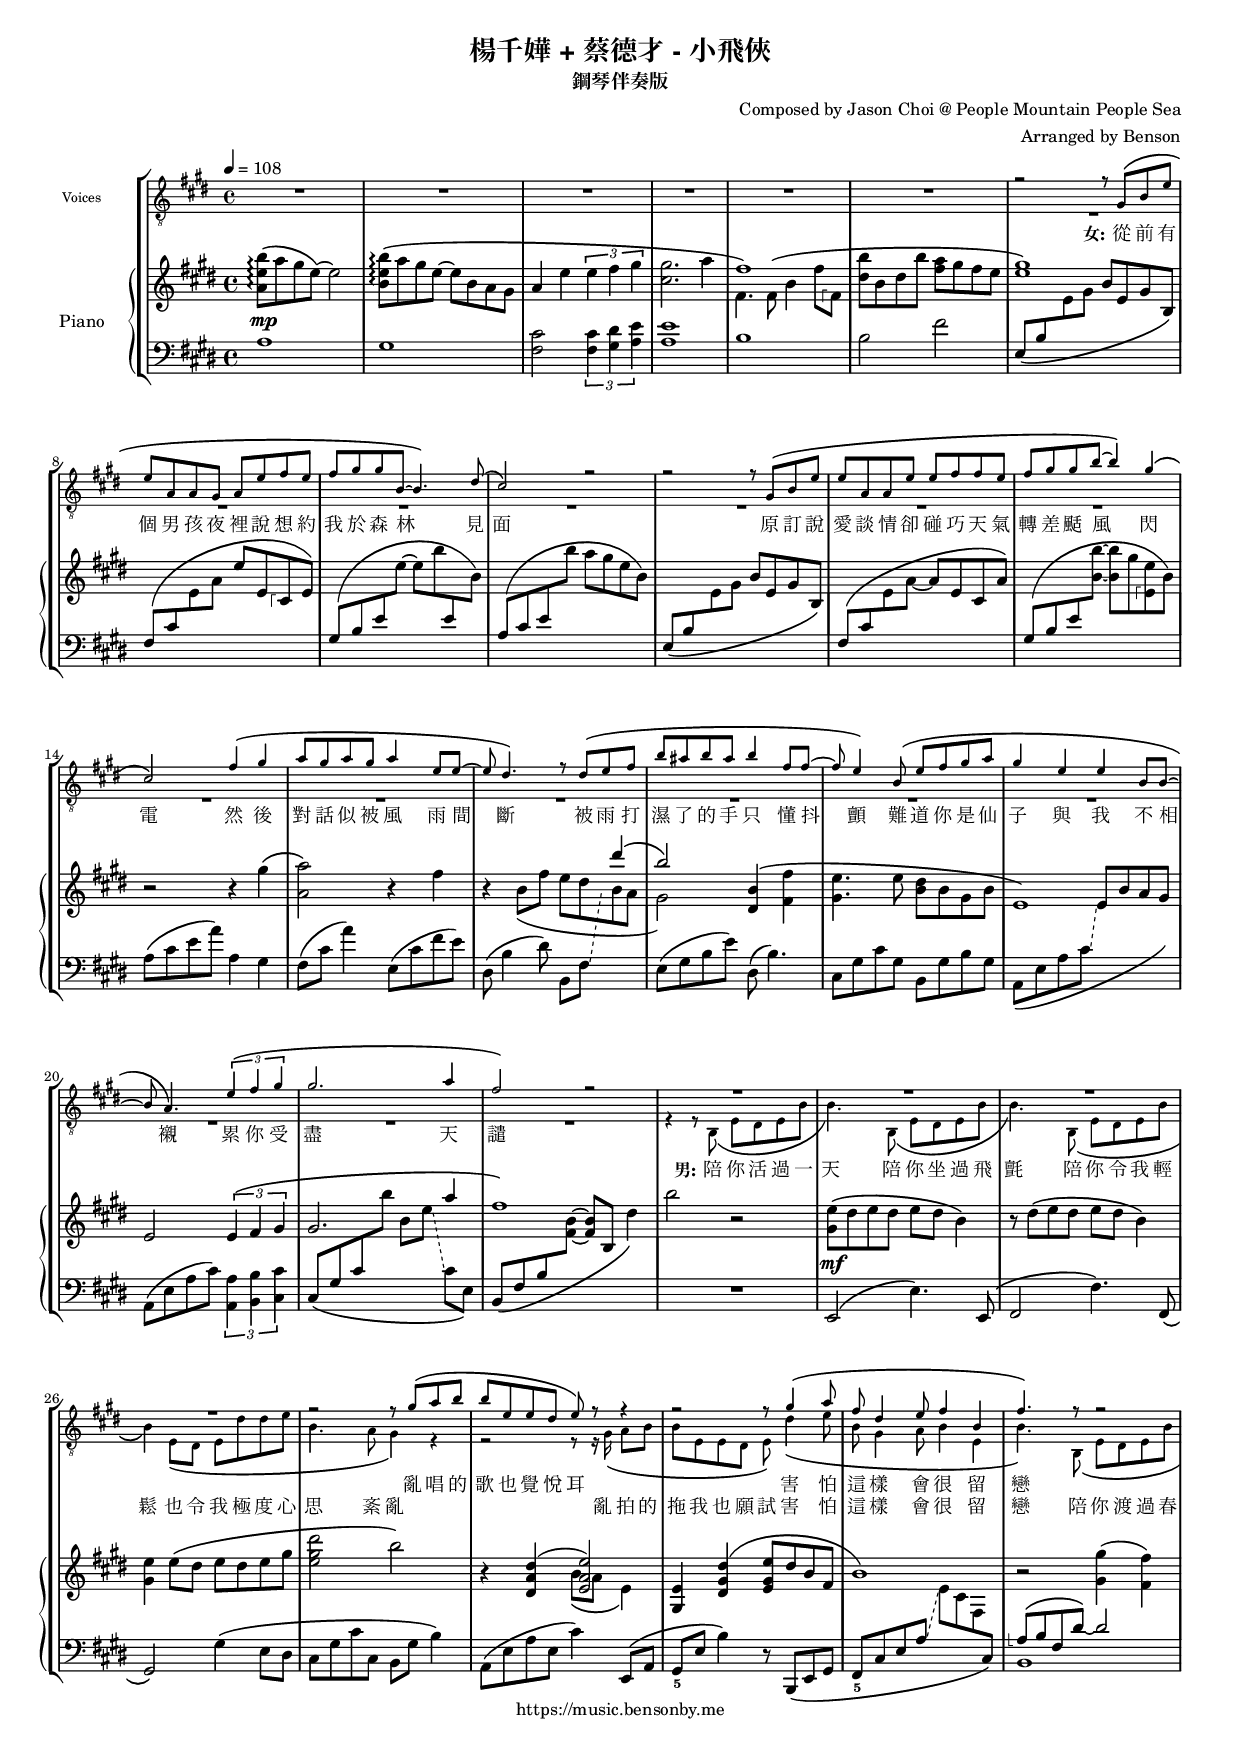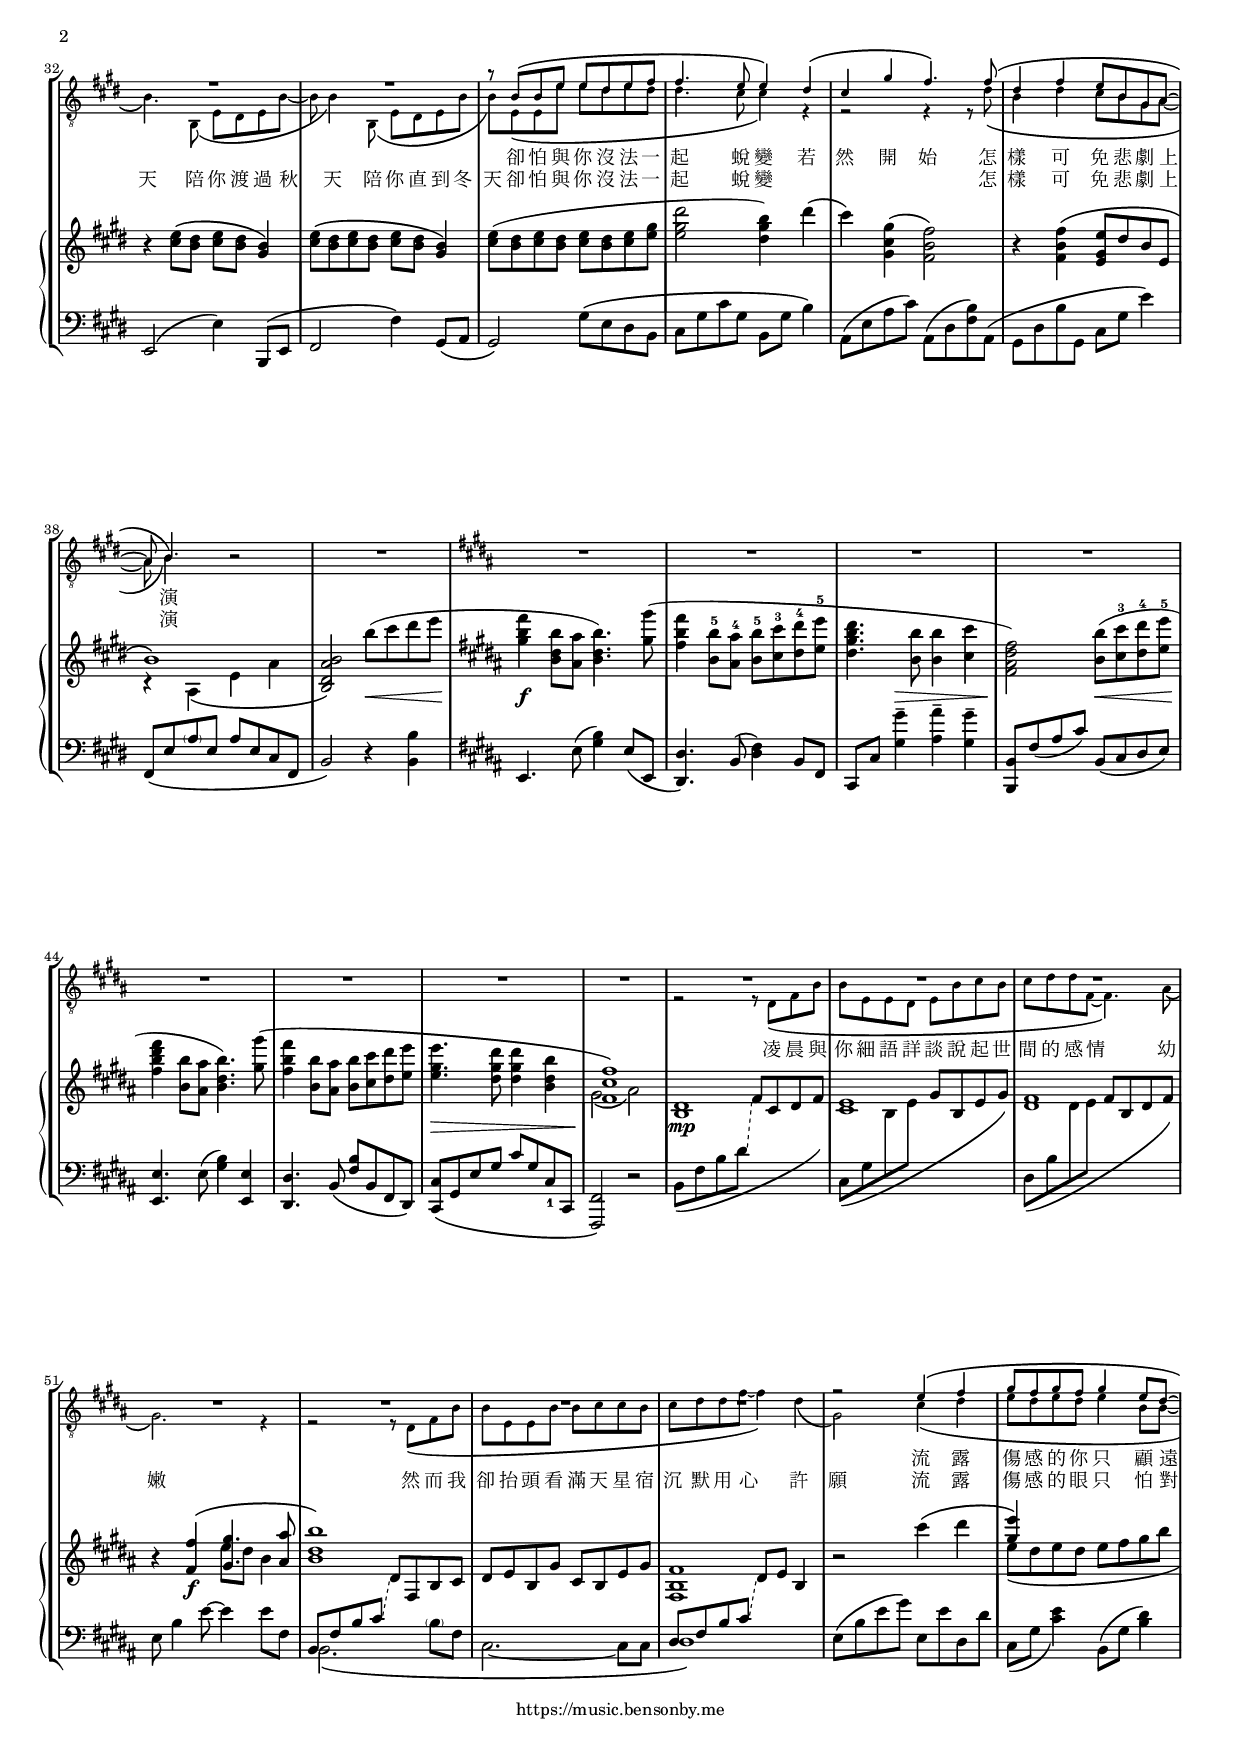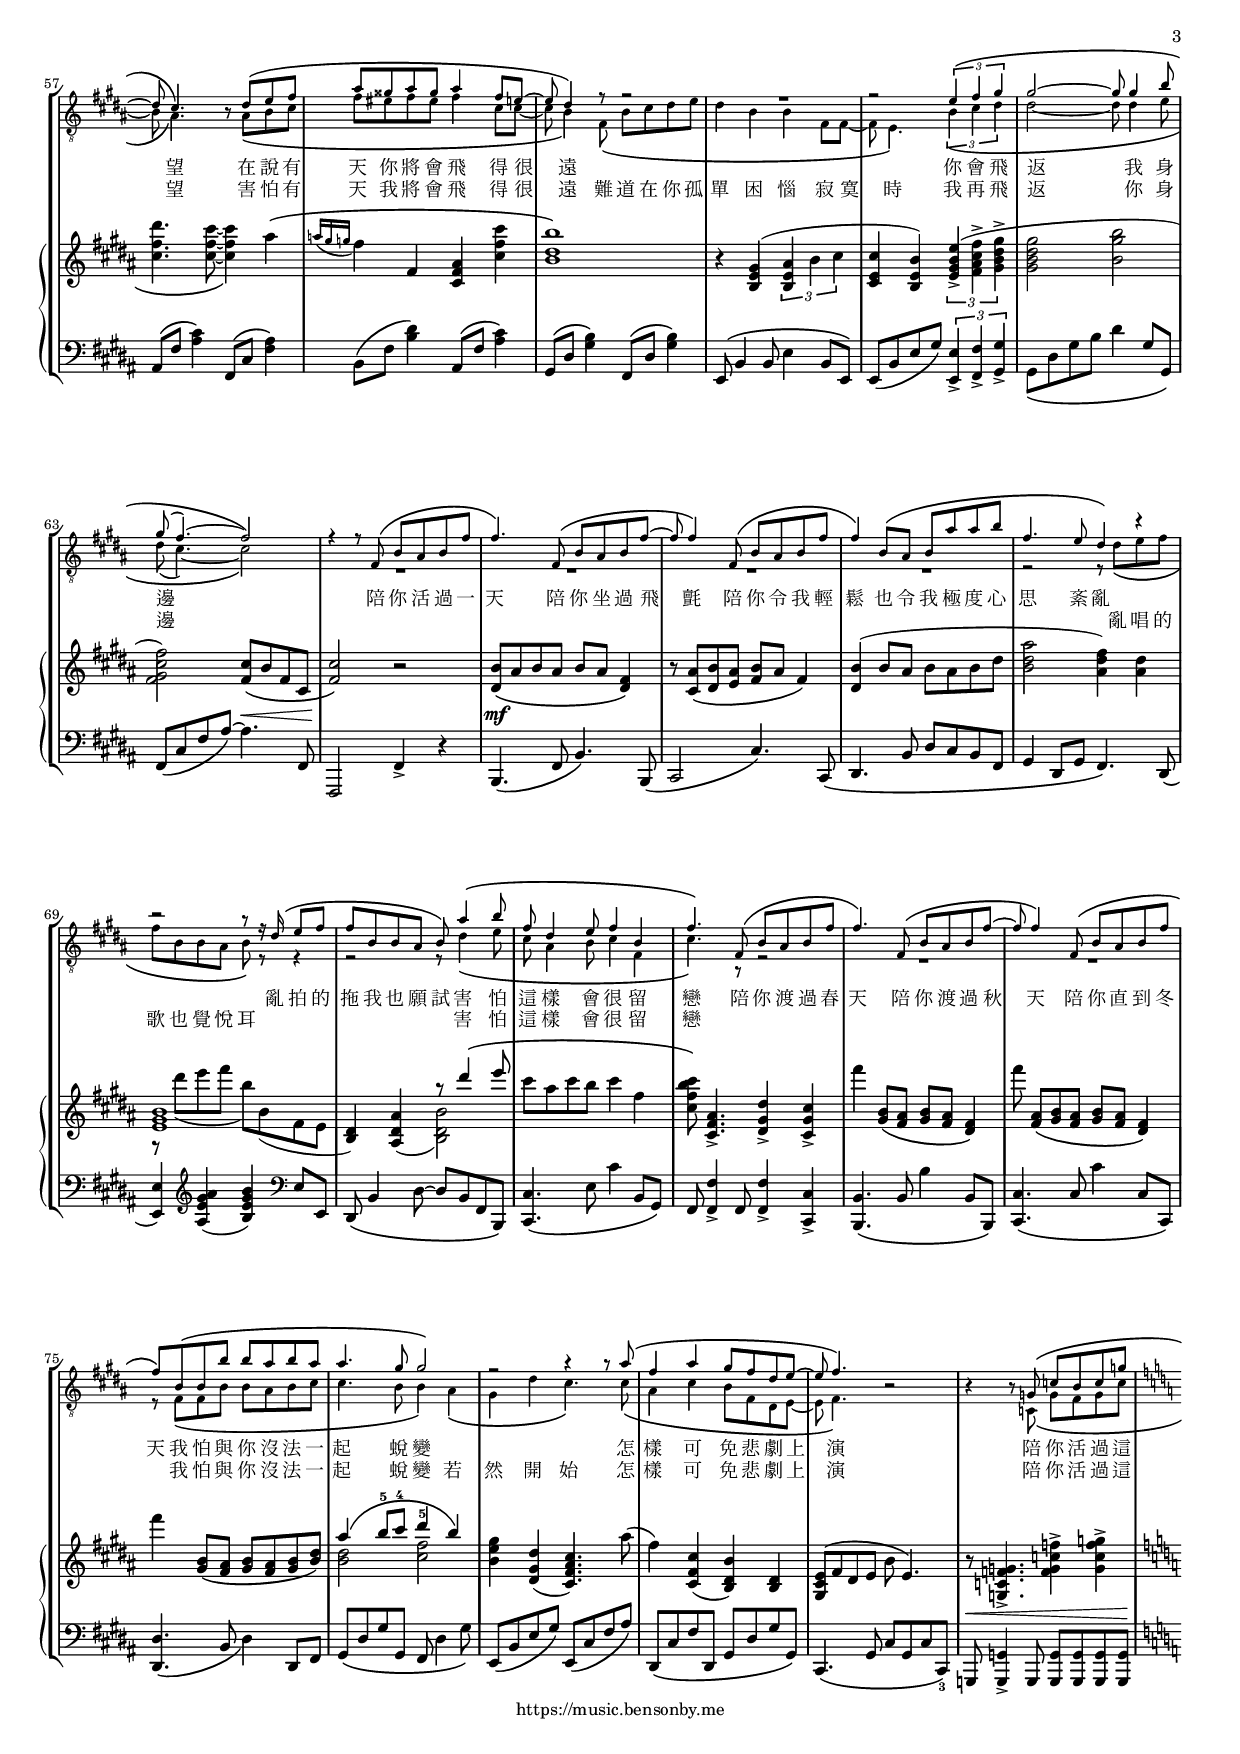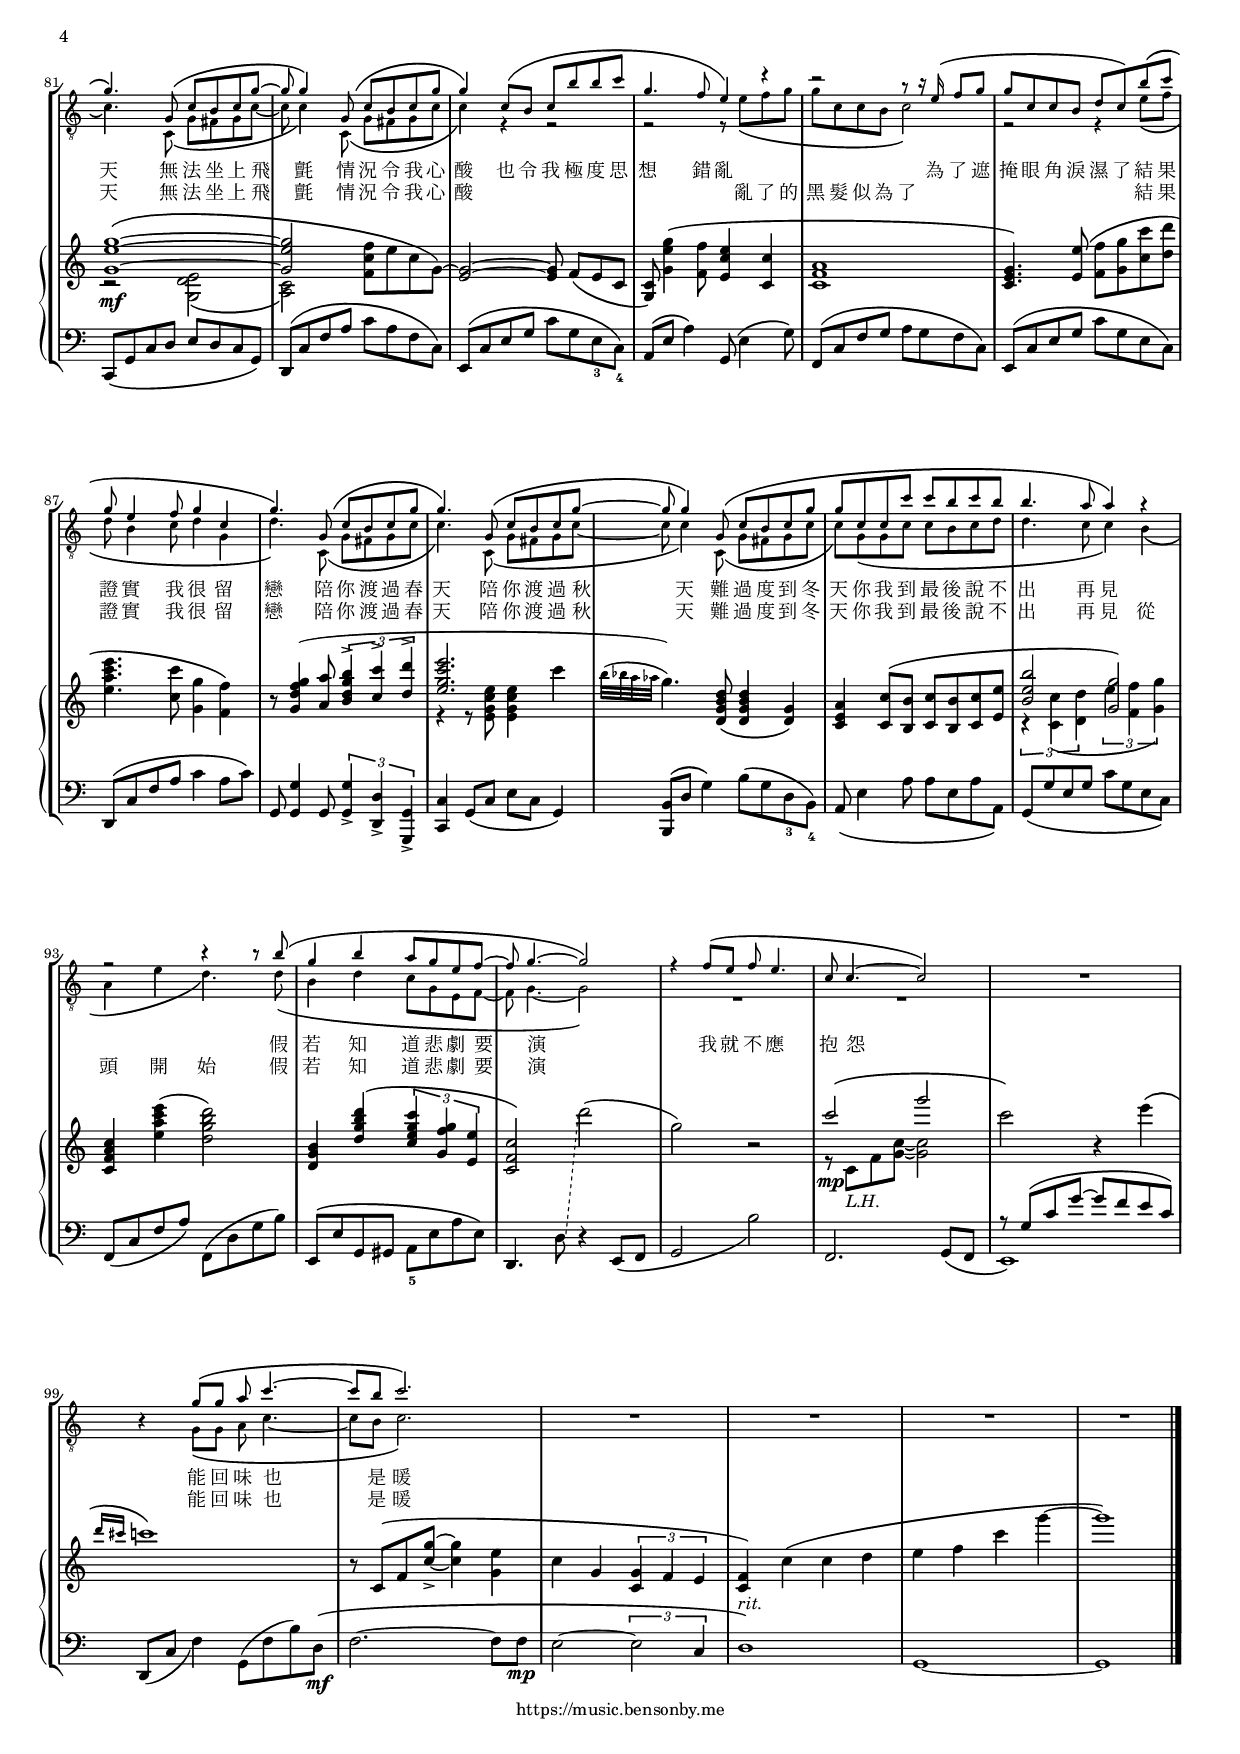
\version "2.18.2"
\include "articulate.ly"
%% http://lsr.di.unimi.it/LSR/Item?id=336
%% see also http://code.google.com/p/lilypond/issues/detail?id=1228

%% Usage:
%%   \new Staff \with {
%%     \override RestCollision.positioning-done = #merge-rests-on-positioning
%%   } << \somevoice \\ \othervoice >>
%% or (globally):
%%   \layout {
%%     \context {
%%       \Staff
%%       \override RestCollision.positioning-done = #merge-rests-on-positioning
%%     }
%%   } 
%%
%% Limitations:
%% - only handles two voices
%% - does not handle multi-measure/whole-measure rests

#(define (rest-score r)
  (let ((score 0)
	(yoff (ly:grob-property-data r 'Y-offset))
	(sp (ly:grob-property-data r 'staff-position)))
    (if (number? yoff)
	(set! score (+ score 2))
	(if (eq? yoff 'calculation-in-progress)
	    (set! score (- score 3))))
    (and (number? sp)
	 (<= 0 2 sp)
	 (set! score (+ score 2))
	 (set! score (- score (abs (- 1 sp)))))
    score))

#(define (merge-rests-on-positioning grob)
  (let* ((can-merge #f)
	 (elts (ly:grob-object grob 'elements))
	 (num-elts (and (ly:grob-array? elts)
			(ly:grob-array-length elts)))
	 (two-voice? (= num-elts 2)))
    (if two-voice?
	(let* ((v1-grob (ly:grob-array-ref elts 0))
	       (v2-grob (ly:grob-array-ref elts 1))
	       (v1-rest (ly:grob-object v1-grob 'rest))
	       (v2-rest (ly:grob-object v2-grob 'rest)))
	  (and
	   (ly:grob? v1-rest)
	   (ly:grob? v2-rest)	     	   
	   (let* ((v1-duration-log (ly:grob-property v1-rest 'duration-log))
		  (v2-duration-log (ly:grob-property v2-rest 'duration-log))
		  (v1-dot (ly:grob-object v1-rest 'dot))
		  (v2-dot (ly:grob-object v2-rest 'dot))
		  (v1-dot-count (and (ly:grob? v1-dot)
				     (ly:grob-property v1-dot 'dot-count -1)))
		  (v2-dot-count (and (ly:grob? v2-dot)
				     (ly:grob-property v2-dot 'dot-count -1))))
	     (set! can-merge
		   (and 
		    (number? v1-duration-log)
		    (number? v2-duration-log)
		    (= v1-duration-log v2-duration-log)
		    (eq? v1-dot-count v2-dot-count)))
	     (if can-merge
		 ;; keep the rest that looks best:
		 (let* ((keep-v1? (>= (rest-score v1-rest)
				      (rest-score v2-rest)))
			(rest-to-keep (if keep-v1? v1-rest v2-rest))
			(dot-to-kill (if keep-v1? v2-dot v1-dot)))
		   ;; uncomment if you're curious of which rest was chosen:
		   ;;(ly:grob-set-property! v1-rest 'color green)
		   ;;(ly:grob-set-property! v2-rest 'color blue)
		   (ly:grob-suicide! (if keep-v1? v2-rest v1-rest))
		   (if (ly:grob? dot-to-kill)
		       (ly:grob-suicide! dot-to-kill))
		   (ly:grob-set-property! rest-to-keep 'direction 0)
		   (ly:rest::y-offset-callback rest-to-keep)))))))
    (if can-merge
	#t
	(ly:rest-collision::calc-positioning-done grob))))

#(set-global-staff-size 15)

cr = \change Staff = "right"
cl = \change Staff = "left"
rhMark = \markup { 
  \path #0.1 #'((moveto -1 0)(rlineto 0 -1.5)(rlineto 0.5 0))
}
lhMark = \markup { 
  \path #0.1 #'((moveto 0 1)(rlineto -0.5 0)(rlineto 0 -1.5))
}

upper-intro = \relative c'' {
  <a e' b'>8\arpeggio\( a' gis e~\) e2
  << {
    \stemNeutral
    <b e b'>8\arpeggio\( a' gis e~ e b a gis
    a4 e' \times 2/3 {e fis gis}
    <cis, gis'>2. a'4
    fis1\)
  } \\ {
    s1*3
    fis,4. fis8^\( b4 fis'8
    \set fingeringOrientations = #'(left)
    <fis,\finger \lhMark>
    \stemNeutral
    <b' dis,>8 b, dis b' <a fis> gis fis e
    <e gis>1\)
  } >>
}

upper-verse-one = \relative c''' {
  s1
  s1
  s1
  s1
  s1
  s1
  r2 r4 gis4\(
  <a, a'>2\) r4 fis'4
  r4 << {
    s4 s4 dis'4\( b2\)
  } \\ {
    b,8\( fis' e dis b a gis2\)
  } >>
  <dis b'>4\( <fis fis'>
  <gis e'>4. e'8 <b dis> b gis b
  e,1\)
  e2 \times 2/3 {e4\( fis gis}
  gis2. \stemUp a'4
  \stemNeutral
  fis1\)
  b2 r2
}

upper-chorus-one = \relative c'' {
  <e gis,>8\( dis e dis e dis b4\)
  r8 dis\( e dis e dis b4\)
  <gis e'>4 e'8\( dis e dis e gis
  <e gis dis'>2 b'\)
  r4 << {
    <dis,, a' dis>4( <e a e'>2)
  } \\ {
    s4 b'8\( a e4\)
  } >>
  <gis, e'> <dis' gis dis'>\( <e gis e'>8 dis' b fis
  b1\)
  r2 <gis gis'>4( <fis fis'>)
  r4 <cis' e>8\( <b dis> <cis e> <b dis> <gis b>4\)
  <cis e>8\( <b dis> <cis e> <b dis> <cis e> <b dis> <gis b>4\)
  <cis e>8( <b dis> <cis e> <b dis> <cis e> <b dis> <cis e> <e gis>
  <e gis dis'>2 <dis gis b>4) dis'(
  cis) <gis, cis gis'>( <fis b fis'>2)
  r4 << {
    \stemNeutral
    <fis b fis'>4\( <e gis e'>8 dis' b e,
    \stemUp
    b'1\)
  } \\ {
    s2.
    r4 a,\( e' a
    \stemNeutral
    <b, dis a' b>2\)
  } >>
}

upper-episode = \relative c''' {
  b8( cis dis e \key b \major
  <gis, b fis'>4 <b, dis b'>8 <ais ais'> <b dis b'>4.) <gis' gis'>8(
  <fis b fis'>4 <b, b'^5>8 <ais ais'^4> <b b'^5> <cis cis'^3> <dis dis'^4> <e e'^5>
  <dis gis b dis>4. <b b'>8 <b b'>4 <cis cis'>
  <fis, ais dis fis>2) <b b'>8( <cis cis'^3> <dis dis'^4> <e e'^5>
  <fis b dis fis>4 <b, b'>8 <ais ais'> <b dis b'>4.)
  << {
    \stemNeutral
    <gis' gis'>8\(
    <fis b fis'>4 <b, b'>8 <ais ais'> <b b'> <cis cis'> <dis dis'> <e e'>
    <e gis e'>4. <dis gis dis'>8 <dis gis dis'>4 <b dis b'>
    \stemUp
    <fis cis' fis>1\)
  } \\ {
    s8 s1*2
    gis2\( ais\)
  } >>
}

upper-verse-two = \relative c' {
  <b dis>1
  <cis e>
  <dis fis>
  r4 << {
    <fis fis'>\(\f <gis gis'>4. <ais ais'>8
    <b dis b'>1\)
  } \\ {
    s4 e8 dis b4
  } >>
  s1
  <fis, b fis'>1
  r2 << {
    \stemNeutral
    cis'''4\( dis 
    \stemUp
    <e gis,>4\) s2. s2.
  } \\ {
    s2
    e,8\( dis e dis e fis gis b
    <cis, fis dis'>4. <cis fis cis'>8~ <cis fis cis'>4\)
  } >>
  \tag #'written {
    ais'4\( \acciaccatura {a16 gis g}
  }
  \tag #'midi {
    ais8\( \tuplet 3/2 { a16 gis g}
  }
  fis4 fis, <cis fis ais>4 <cis' fis cis'>
  <b dis b'>1\)
  r4 <b, e gis>( \times 2/3 {<b e ais>4 b' cis}
  <cis, e cis'>4 <b e b'>) \times 2/3 {<e gis b e>4->( <fis ais cis fis>-> <gis b dis gis>->}
  <gis b dis gis>2 <b gis' b>
  <fis gis cis fis>2) <fis cis'>8\( b fis cis
  <fis cis'>2\) r2
}

upper-chorus-two = \relative c'' {
  <b dis,>8\( ais b ais b ais <dis, fis>4\)
  r8 <cis ais'>\( <dis b'> <e ais> <fis b> ais fis4\)
  <dis b'>4( b'8 ais b ais b dis
  <b dis ais'>2 <ais dis fis>4) <ais dis>
  << {<e gis b>1 s4} \\ {r8 dis''( e fis b,) b,( fis e \stemNeutral <b dis>4) } >>
  << {
    s4 r8 dis''4\( e8
    \stemNeutral
    cis8 ais cis b cis4 fis,
    <cis fis b cis>8\)
  } \\ {
    \stemNeutral
    <ais, dis ais'>4(
    \stemDown
    <b dis b'>2)
  } >>
  <cis fis ais>4.-> <dis gis dis'>4-> <cis gis' cis>->
  fis''4 <gis,, b>8\( <fis ais> <gis b> <fis ais> <dis fis>4\)
  fis''8 <fis,, ais>8\([ <gis b> <fis ais>] <gis b> <fis ais> <dis fis>4\)
  fis''4 <gis,, b>8\( <fis ais> <gis b> <fis ais> <gis b> <b dis>\)
  << {ais'4\( b8^5 cis^4 dis4^5 b\)} \\ {<b, dis>2 <cis fis>2} >>
  <b e gis>4 <dis, gis dis'>4( <cis fis ais cis>4.) ais''8(
  fis4) <cis, fis cis'>4( <b dis b'>4) <b dis>
  <gis cis e>8\( fis' dis e b' e,4.\)
}

upper-chorus-three = \relative c' {
  r8 <g c f g>4.-> <f' g c f>4-> <g c f g>-> \key c \major

  << {
    <g e' g>1~\(
    q2
    \stemNeutral
    <f c' f>8 e' c g~\)
    <e g>2~ <e g>8
  } \\ {
    r2 <g, d' e>2\(
    <a c>2\)
  } >>
  f'8\( e c
  <g c>8\) <g' e' g>4\( <f f'>8 <e c' e>4 <c c'>
  <c f a>1
  <c e g>4.\) <e e'>8\( <f f'> <g g'> <c c'> <d d'>
  <e a c e>4. <c c'>8 <g g'>4 <f f'>\)
  r8 << {
    <g d' f g>4( <a a'>8 \tuplet 3/2 2 {<b d g b>4-> <c c'>-> <d d'>->}
    <e g c e>2. \stemNeutral
    \tag #'written { c'4 \acciaccatura { b32 bes a aes }}
    \tag #'midi { c8 b32 bes a aes }
    g4.)
  } \\ {
    s4. s2 r4 r8 <e, g c e> q4
  } >>
  <d g b d>8\( q4 <d g>\)
  <c e a>4
  << {
    \stemNeutral
    <c c'>8\( <b b'> <c c'> <b b'> <c c'> <e e'>
    \stemUp
    <b' e b'>2 <g g'>\)
  } \\ {
    s2.
    \tuplet 3/2 2 {r4 <c, c'>\( <d d'> e' <f, f'> <g g'>\)}
  } >>
  <c, f a c>4 <e' a c e>( <d g b d>2)
  <d, g b>4 << {
    <d' g b d>4\( \tuplet 3/2 2 {<c e g c>4 <g f' g> <e e'>}
    <c f c'>2\)
  } \\ {
    s2.
    \cl
    \stemNeutral
    d,,4.
    \once \override Glissando #'style = #'dashed-line
    d'8\glissando
    \cr
    d'''2^(
    g,2)
  } >>
  r2
}

upper-ending = \relative c''' {
  << {
    c2\( g'2
    \stemNeutral c,2\) 
  } \\ {
    r8 c,,_\markup { \italic "L.H." } f <g c>~ q2
  } >>
  r4 e''\(
  \grace{d16[ cis]} c1\)
  r8 c,,\( f <c' g'>8~-> <c g'>4 <g e'>
  c g \times 2/3 {<c, g'>4 f e}
  \tag #'written {
    <c f>4\) c'\( c d
    e f c' g'~ g1\) 
  }
  \tag #'midi {
    \tempo 4 = 105
    <c,,, f>4\)
    \tempo 4 = 103
    c'\(
    \tempo 4 = 101
    c
    \tempo 4 = 97
    d
    \tempo 4 = 88
    e
    \tempo 4 = 79
    f
    \tempo 4 = 66
    c'
    g'~ g1\) 
  }
  \bar "|."
}

lower-intro = \relative c' {
  a1
  gis
  <fis cis'>2 \times 2/3 {<fis cis'>4 <gis dis'> <a e'>}
  <a e'>1
  b1
  b2 fis'
}

lower-verse-one = \relative c {
  e8_\( b' \cr e gis b e, gis b,\)
  \cl fis\( cis' \cr e a e' e,
  \set fingeringOrientations = #'(left)
  <cis\finger \lhMark> e\)
  \cl gis,\( b e \cr e'~ e b' \cl e,, \cr b'\)
  \cl a,\( cis e \cr b'' a gis e b\)
  \cl e,,_\( b' \cr e gis b e, gis b,\)
  \cl fis\( cis' \cr e a~ a e cis a'\)
  \cl gis,\( b e \cr <b' b'>~ <b b'> gis' <e,\finger \lhMark e'> b'\)
  \cl a,\( cis e a\) a,4 gis
  fis8\( cis' a'4\) e,8\( cis' fis e\)
  dis,\( b'4 dis8\) b, \once \override Glissando #'style = #'dashed-line fis'\glissando
  \hideNotes \cr b'4
  \unHideNotes \cl
  e,,8\( gis b e\) dis,\( b'4.\)
  cis,8 gis' cis gis b, gis' b gis
  a,_\( e' a \once \override Glissando #'style = #'dashed-line cis \glissando \cr e b' a gis\)
  \cl a,,\( e' a cis\) \times 2/3 {<a, a'>4 <b b'> <cis cis'>}
  cis8_\( gis' cis \cr b'' b,[ \once \override Glissando #'style = #'dashed-line e]\glissando \cl cis, e,\)
  b_\( fis' b \cr <fis' b>~ <fis b> b, dis'4\)
  \cl R1
}

lower-chorus-one = \relative c, {
  e2\( e'4.\) e,8\(
  fis2 fis'4.\) fis,8\(
  gis2\) gis'4\( e8 dis
  cis8 gis' cis cis, b gis' b4\)
  a,8\( e' a e cis'4\) e,,8\( a
  gis8_5 e' b'4\) r8 b,,_\( e gis
  fis8_5 cis' e \once \override Glissando #'style = #'dashed-line a \glissando \cr e' cis fis, \cl cis\)
  << {b1} \\ {
    \stemUp
    \set fingeringOrientations = #'(left)
    <a'\finger \rhMark>8^\( b fis dis'~\) dis2
  } >>
  \stemNeutral e,,2\( e'4\) b,8\( e
  fis2 fis'4\) gis,8\( a
  gis2\) gis'8\( e dis b
  cis gis' cis gis b, gis' b4\)
  a,8\( e' a cis\) a,\( dis <fis b>\) a,\(
  gis dis' b' gis, cis gis' e'4\)
  fis,,8\( e' \parenthesize a e a e cis fis,
  b2\)
}
 
lower-episode = \relative c {
  r4 <b b'> \key b \major
  e,4. e'8( <gis b>4) e8\( e,
  <dis dis'>4.\) b'8( <dis fis>4) b8 fis
  cis8 cis' <gis' gis'>4-- <ais ais'>-- <gis gis'>--
  <b,, b'>8 fis''( ais cis) b,\( cis dis e\)
  <e, e'>4. e'8( <gis b>4) <e, e'>4
  <dis dis'>4. b'8\( <fis' b>8 b, fis dis\)
  <cis cis'>8\( gis' e' gis cis gis cis,_1 cis,
  <fis, fis'>2\) r2
}

lower-verse-two = \relative c {
  b8_\( fis' b \once \override Glissando #'style = #'dashed-line dis \glissando \cr fis cis dis fis\)
  \cl \stemDown cis,_\( gis' \cr b e \stemNeutral gis b, e gis\)
  \cl \stemDown dis,_\( b' \cr dis e \stemNeutral fis b, dis fis\)
  \cl e, b'4 e8~ e4 e8 fis,8
  << {
    b,8 fis' b
    \once \override Glissando #'style = #'dashed-line cis\glissando \cr
    dis fis, b cis
    dis e b gis' cis, b e gis
    \cl
    dis,8 fis b
    \once \override Glissando #'style = #'dashed-line cis \glissando \cr
    dis e b4
  } \\ {
    \cl
    b,2.\( \parenthesize b'8 fis
    cis2.~ cis8 cis
    dis1\)
  } >>
  \stemNeutral e8\( b' e gis\) e, e' dis, dis'
  cis,_\( gis' <cis e>4\) b,8\( gis' <b dis>4\)
  ais,8\( fis' <ais cis>4\) fis,8\( cis' <fis ais>4\)
  b,8\( fis' <b dis>4\) ais,8\( fis' <ais cis>4\)
  gis,8\( dis' <gis b>4\) fis,8\( dis' <gis b>4\)
  e,8\( b'4 b8 e4 b8 e,\)
  e\( b' e gis\) \times 2/3 {<e, e'>4-> <fis fis'>-> <gis gis'>->}
  gis8_\( dis' gis b dis4 gis,8 gis,\)
  fis\( cis' fis ais~\) ais4. fis,8
  fis,2 fis'4-> r4
}

lower-chorus-two = \relative c, {
  b4.\( fis'8 b4.\) b,8\(
  cis2 cis'4.\) cis,8\(
  dis4. b'8 dis8 cis b fis
  gis4 dis8 gis fis4.\) dis8(
  <e e'>4) \clef treble  <ais' e' gis ais>( <b e gis b>) \clef bass e,8 e,
  dis_\( b'4 dis8~ dis8 b fis b,\)
  <cis cis'>4._\( e'8 cis'4 b,8 gis\)
  fis <fis fis'>4-> fis8 <fis fis'>4-> <cis cis'>->
  <b b'>4._\( b'8 b'4 b,8 b,\)
  <cis cis'>4._\( cis'8 cis'4 cis,8 cis,\)
  <dis dis'>4._\( b'8 dis4\) dis,8 fis
  gis_\( dis' gis gis, fis8 dis'4 gis8\)
  e,_\( b' e gis\) e,\( cis' fis ais\)
  dis,,_\( cis' fis dis, gis dis' gis gis,\)
  cis,4._\( gis'8 cis gis cis cis,_3\)
}

lower-chorus-three = \relative c, {
  g8 <g g'>4-> g8 <g g'> <g g'> <g g'> <g g'>  \key c \major
  c8\( g' c d e d c g\)
  d\( c' f a c a f c\)
  e,\( c' e g c g e_3 c_4\)
  a\( e' a4\) g,8\( e'4 g8\)
  f,\( c' f g a g f c\)
  e,\( c' e g c g e c\)
  d,\( c' f a c4 a8 c\)
  g,8 <g g'>4 g8 \tuplet 3/2 2 {<g g'>4-> <d d'>-> <g, g'>->}
  <c c'>4 g'8_\( c e c g4\)
  <b, b'>8\( d'8 g4\) b8\( g d_3 b_4\)
  a8_\( e'4 a8 a e a a,\)
  g_\( g' e g c g e c\)
  f,\( c' f a\) f,\( d' g b\)
  e,,\( e' g, gis a_5 e' a e\)
  s2
  r4 e,8_\( f
  g2 b'\)
}

lower-ending = \relative c' {
  << {
    s1
    r8 g^\( c g'~ g f e c\)
  } \\ {
    \stemNeutral
    f,,2. g8\( f \stemDown e1\)
  } >>
  d8_( c' f4) g,8( f' b) d,\mf\(
  f2.~ f8 f\mp
  e2~ \times 2/3 {e2 c4}
  d1\)
  g,~
  g \bar "|."
}

upper = \relative c {
  \clef treble \key e \major \time 4/4 \tempo 4 = 108
  \upper-intro
  \upper-verse-one
  \upper-chorus-one
  \upper-episode
  \upper-verse-two
  \upper-chorus-two
  \upper-chorus-three
  \upper-ending
}

lower = \relative c {
  \clef bass \key e \major \time 4/4
  \lower-intro
  \lower-verse-one
  \lower-chorus-one
  \lower-episode
  \lower-verse-two
  \lower-chorus-two
  \lower-chorus-three
  \lower-ending
}

dynamics = {
  s1\mp s1*22
  s1\mf s1*14
  s2 s2\< s1\!\f s1 s4 s2.\> s2\! s2\< s1\! s1 s1\> s1\!
  s1\mp s1*14 s2 s2\< s1\!
  s1\mf s1*14 s1\<
  s1\!\mf s1*15
  s1\mp s1*4 s1_\markup { \italic "rit." } s1*2
}

melodyf = \relative c' {
  \clef treble \key e \major \time 4/4
  \override Script #'padding = #2

  \override MultiMeasureRest.staff-position = #0
  R1*6
  \revert MultiMeasureRest.staff-position

  r2 r8 gis\( b e e a, a gis a e' fis e fis gis gis b,~ b4.\) dis8\( cis2\) r2
  r2 r8 gis\( b e e a, a e' e fis fis e fis gis gis b~ b4\) gis\( cis,2\)
  fis4\( gis a8 gis a gis a4 e8 e~ e dis4.\)
  r8 dis\( e fis b ais b ais b4 fis8 fis~ fis e4\)
  b8\( e fis gis a gis4 e e b8 b~ b a4.\)
  \times 2/3 {e'4\( fis gis} gis2. a4 fis2\) r2 R1

  R1 R1 R1 r2 r8
  gis\( a b b e, e dis e\) r r4 r2 r8
  gis4\( a8 fis dis4 e8 fis4 b, fis'4.\) r8 r2
  R1 R1 r8 b,\( b e e dis e fis fis4. e8 e4\) dis\( cis gis' fis4.\)
  fis8\( dis4 fis e8 b gis a~ a b4.\) r2
  \override MultiMeasureRest.staff-position = #0
  R1
  \key b \major R1*15
  \revert MultiMeasureRest.staff-position
  r2 e4\( fis gis8 fis gis fis gis4 e8 dis~ dis cis4.\)
  r8 dis\( e fis ais gisis ais gisis ais4 fis8 e~ e dis4\) r8 r2
  R1 r2 \times 2/3 {e4\( fis gis} gis2~ gis8 gis4 b8 gis( fis4.~) fis2\)
  r4 r8 fis,\( b ais b fis' fis4.\) fis,8\( b ais b fis'~ fis fis4\)
  fis,8\( b ais b fis' fis4\) b,8\( ais b ais' ais b fis4. e8 dis4\) r
  r2 r8 r16 dis16\( e8 fis fis b, b ais b\) ais'4\( b8 fis dis4 e8 fis4 b, fis'4.\)
  fis,8\( b ais b fis' fis4.\) fis,8\( b ais b fis'~ fis fis4\)
  fis,8\( b ais b fis' fis\) b,\( b b' b ais b ais ais4. gis8 gis2\)
  r2 r4 r8 ais\( fis4 ais gis8 fis dis e~ e fis4.\) r2
  r4 r8 g,\( c b c g'
  \key c \major g4.\) g,8\( c b c g'~ g g4\)
  g,8\( c b c g' g4\) c,8\( b c b' b c g4. f8 e4\) r4 r2 r8 r16
  e16\( f8 g g c, c b d c\)
  b'\( c g e4 f8 g4 c, g'4.\)
  g,8\( c b c g' g4.\) g,8\( c b c g'~ g g4\)
  g,8\( c b c g' g c, c c' c b c b b4. a8 a4\)
  r4 r2 r4 r8 b\( g4 b a8 g e f~ f g4.~ g2\)
  r4 f8\( e f e4. c8 c4.~ c2\)
  \override MultiMeasureRest.staff-position = #0
  R1 r4
  g'8\( g a c4.~ c8 b c2.\) R1 R1 R1 R1 \bar "|."
}

lyricsf = \lyricmode {
  \set stanza = #"女:"
  從 前 有 個 男 孩 夜 裡 說 想 約 我 於 森 林 見 面
  原 訂 說 愛 談 情 卻 碰 巧 天 氣 轉 差 颳 風 閃 電
  然 後 對 話 似 被 風 雨 間 斷
  被 雨 打 濕 了 的 手 只 懂 抖 顫 難 道 你 是 仙 子
  與 我 不 相 襯 累 你 受 盡 天 譴
  亂 唱 的 歌 也 覺 悅 耳
  害 怕 這 樣 會 很 留 戀
  卻 怕 與 你 沒 法 一 起 蛻 變
  若 然 開 始 怎 樣 可 免 悲 劇 上 演
  流 露 傷 感 的 你 只 顧 遠 望
  在 說 有 天 你 將 會 飛 得 很 遠
  你 會 飛 返 我 身 邊
  陪 你 活 過 一 天 陪 你 坐 過 飛 氈
  陪 你 令 我 輕 鬆 也 令 我 極 度 心 思 紊 亂
  亂 拍 的 拖 我 也 願 試
  害 怕 這 樣 會 很 留 戀
  陪 你 渡 過 春 天 陪 你 渡 過 秋 天
  陪 你 直 到 冬 天
  我 怕 與 你 沒 法 一 起 蛻 變
  怎 樣 可 免 悲 劇 上 演
  陪 你 活 過 這 天 無 法 坐 上 飛 氈
  情 況 令 我 心 酸
  也 令 我 極 度 思 想 錯 亂
  為 了 遮 掩 眼 角 淚 濕 了
  結 果 證 實 我 很 留 戀
  陪 你 渡 過 春 天 陪 你 渡 過 秋 天
  難 過 度 到 冬 天 你 我 到 最 後 說 不 出 再 見
  假 若 知 道 悲 劇 要 演
  我 就 不 應 抱 怨
  能 回 味 也 是 暖
}

melodym = \relative c' {
    \clef "treble_8" \key e \major \time 4/4
    s1*6
    R1*8
    R1*8
    r4 r8 b,\( e dis e b' b4.\) b,8\( e dis e b' b4.\)
    b,8\( e dis e b' b4\) e,8\( dis e dis' dis e b4. a8 gis4\) r4
    r2 r8 r16 gis\( a8 b b e, e dis e\) dis'4\( e8 b gis4 a8 b4 e, b'4.\)
    b,8\( e dis e b' b4.\) b,8\( e dis e b'~ b b4\) b,8\( e dis e b' b\)
    e,\( e e' e dis e dis dis4. cis8 cis4\) r4 
    r2 r4 r8 dis\( b4 dis cis8 b gis a~ a b4.\) r2 s1
    \key b \major s1*8
    r2 r8 dis,8\( fis b b e, e dis e b' cis b cis dis dis fis,8~ fis4.\) ais8\( gis2.\) r4
    r2 r8 dis\( fis b b e, e b' b cis cis b cis dis dis fis~ fis4\) dis\( gis,2\)
    cis4\( dis e8 dis e dis e4 b8 b~ b ais4.\)
    r8 ais\( b cis fis eis fis eis fis4 cis8 cis~ cis b4\)
    fis8\( b cis dis e dis4 b b fis8 fis~ fis e4.\)
    \times 2/3 {b'4\( cis dis} dis2~ dis8 dis4 e8 dis( cis4.~) cis2\)
    R1*4
    r2 r8 dis8\( e fis fis b, b ais b\)
    r8 r4 r2 r8 dis4\( e8 cis ais4 b8 cis4 fis, cis'4.\) r8 r2
    R1 R1 r8 fis,\( fis b b ais b cis cis4. b8 b4\) ais\( gis dis' cis4.\)
    cis8\( ais4 cis b8 fis dis e~ e fis4.\) r2
    r4 r8 c\( g' fis g c
    \key c \major
    c4.\) c,8\( g' fis g c~ c c4\) c,8\( g' fis g c c4\) r4 r2
    r2 r8 e\( f g g c, c b c2\) r2 r4 e8\( f d b4 c8 d4 g, d'4.\)
    c,8\( g' fis g c c4.\) c,8\( g' fis g c~ c c4\)
    c,8\( g' fis g c c\) g\( g c c b c d d4. c8 c4\)
    b\( a e' d4.\) d8\( b4 d c8 g e f~ f g4.~ g2\)
    R1 R1 s1
    r4 g8\( g a c4.~ c8 b c2.\) s1*4 \bar "|."
}

lyricsm = \lyricmode {
  \set stanza = #"男:"
  陪 你 活 過 一 天 陪 你 坐 過 飛 氈
  陪 你 令 我 輕 鬆 也 令 我 極 度 心 思 紊 亂
  \once \override LyricText #'self-alignment-X = #1
  亂 拍 的 拖 我 也 願 試
  害 怕 這 樣 會 很 留 戀
  陪 你 渡 過 春 天 陪 你 渡 過 秋 天
  陪 你 直 到 冬 天 卻 怕 與 你 沒 法 一 起 蛻 變
  怎 樣 可 免 悲 劇 上 演
  凌 晨 與 你 細 語 詳 談 說 起 世 間 的 感 情 幼 嫩
  然 而 我 卻 抬 頭 看 滿 天 星 宿 沉 默 用 心 許 願
  流 露 傷 感 的 眼 只 怕 對 望
  害 怕 有 天 我 將 會 飛 得 很 遠
  難 道 在 你 孤 單 困 惱 寂 寞 時
  我 再 飛 返 你 身 邊
  亂 唱 的 歌 也 覺 悅 耳
  害 怕 這 樣 會 很 留 戀
  我 怕 與 你 沒 法 一 起 蛻 變
  若 然 開 始 怎 樣 可 免 悲 劇 上 演
  陪 你 活 過 這 天 無 法 坐 上 飛 氈
  情 況 令 我 心 酸
  亂 了 的 黑 髮 似 為 了
  結 果 證 實 我 很 留 戀
  陪 你 渡 過 春 天 陪 你 渡 過 秋 天
  難 過 度 到 冬 天 你 我 到 最 後 說 不 出 再 見
  從 頭 開 始 假 若 知 道 悲 劇 要 演
  能 回 味 也 是 暖
}

\paper {
  oddFooterMarkup = \markup { \fill-line { "https://music.bensonby.me" }}
  evenFooterMarkup = \markup { \fill-line { "https://music.bensonby.me" }}
}

\header {
  title = "楊千嬅 + 蔡德才 - 小飛俠"
  subtitle = "鋼琴伴奏版"
  arranger = "Arranged by Benson"
  composer = "Composed by Jason Choi @ People Mountain People Sea"
}

\book {
\score {
  \new StaffGroup <<
    \new Staff \with {
      % use built in feature when on version 2.19
      % \consists "Merge_rests_engraver"
      \override RestCollision.positioning-done = #merge-rests-on-positioning
    } <<
      \set Staff.instrumentName = #"Voices"
      \set Staff.fontSize = #-2
      \override StaffSymbol #'staff-space = #(magstep -3)
      \set Staff.midiInstrument = #"oboe"
      \new Voice = "Female" { \voiceOne \melodyf }
      \new Voice = "Male" { \voiceTwo \melodym }
    >>
    \context Lyrics = soprano { s1}
    \context Lyrics = tenor {s1}
    \context Lyrics = soprano \lyricsto Female \lyricsf
    \context Lyrics = tenor \lyricsto Male \lyricsm
    \new PianoStaff <<
      \set PianoStaff.instrumentName = #"Piano"
      \new Staff = "right" {
        \keepWithTag #'written \upper
      }
      \new Dynamics = "Dynamics_pf" \dynamics
      \new Staff = "left" {
        \keepWithTag #'written \lower
      }
    >>
  >>
  \layout {
  }
}
\score {
  \new StaffGroup <<
    \new Staff {
      \articulate <<
        \set Staff.fontSize = #-2
        \override StaffSymbol #'staff-space = #(magstep -3)
        \set Staff.midiInstrument = #"oboe"
        \new Voice = "Female" { \voiceOne \transpose c c' { \melodyf }}
        \new Voice = "Male" { \voiceTwo \transpose c c' { \melodym }}
      >>
    }
    \context Lyrics = soprano { s1}
    \context Lyrics = tenor {s1}
    \context Lyrics = soprano \lyricsto Female \lyricsf
    \context Lyrics = tenor \lyricsto Male \lyricsm
    \new PianoStaff <<
      \set PianoStaff.instrumentName = #"Piano  "
      \new Staff = "right" {
        \articulate << \keepWithTag #'midi \upper >>
      }
      \new Dynamics = "Dynamics_pf" \dynamics
      \new Staff = "left" {
        \articulate << \keepWithTag #'midi \lower >>
      }
    >>
  >>
  \midi {
  }
}
}
